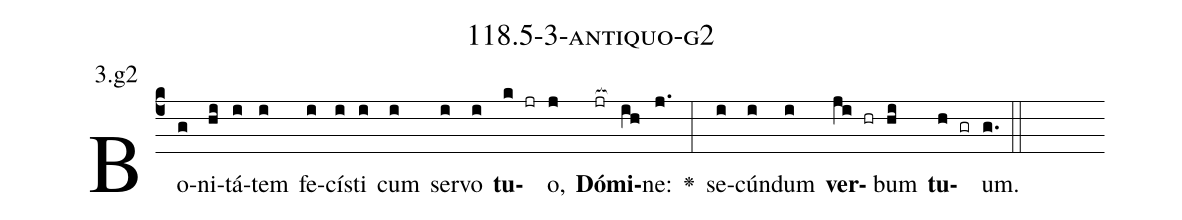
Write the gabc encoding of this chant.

name: 118.5-3-antiquo-g2;
annotation: 3.g2;
%%
(c4)Bo(g)ni(hi)tá(i)tem(i) fe(i)cís(i)ti(i) cum(i) ser(i)vo(i) <b>tu</b>(k jr)o,(j) <b>Dó</b>(jr[ocb:1{])<b>mi</b>(ih[ocb:0}])ne:(j.) <v>\greheightstar</v>(:) se(i)cún(i)dum(i) <b>ver</b>(ji hr)bum(hi) <b>tu</b>(h gr)um.(g.) (::)


%E(i) u(i) o(ji) u(hi) a(h) e.(g.) (::)
